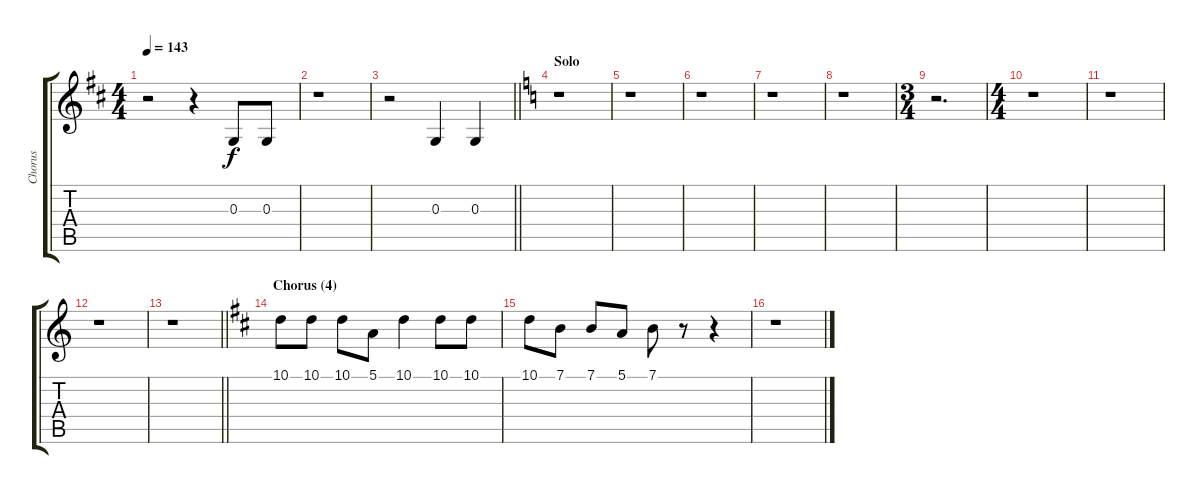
\track ("Chorus" "Chorus") {instrument sopranosax}
\staff {score tabs}
\tuning (E4 B3 G3 D3 A2 E2) {hide}
\ts (4 4)
\tempo 143
\clef g2
\ks d
r.2{dy f} r.4 0.3.8 0.3.8 |
r.1 |
\barLineRight lightlight
r.2 0.3.4 0.3.4 |
\section ("" "Solo")
\ks aminor
r.1 |
r.1 |
r.1 |
r.1 |
r.1 |
\ts (3 4)
r.2{d} |
\ts (4 4)
r.1 |
r.1 |
r.1 |
\barLineRight lightlight
r.1 |
\section ("" "Chorus (4)")
\ks d
10.1.8 10.1.8 10.1.8 5.1.8 10.1.4 10.1.8 10.1.8 |
10.1.8 7.1.8 7.1.8 5.1.8 7.1.8 r.8 r.4 |
r.1
